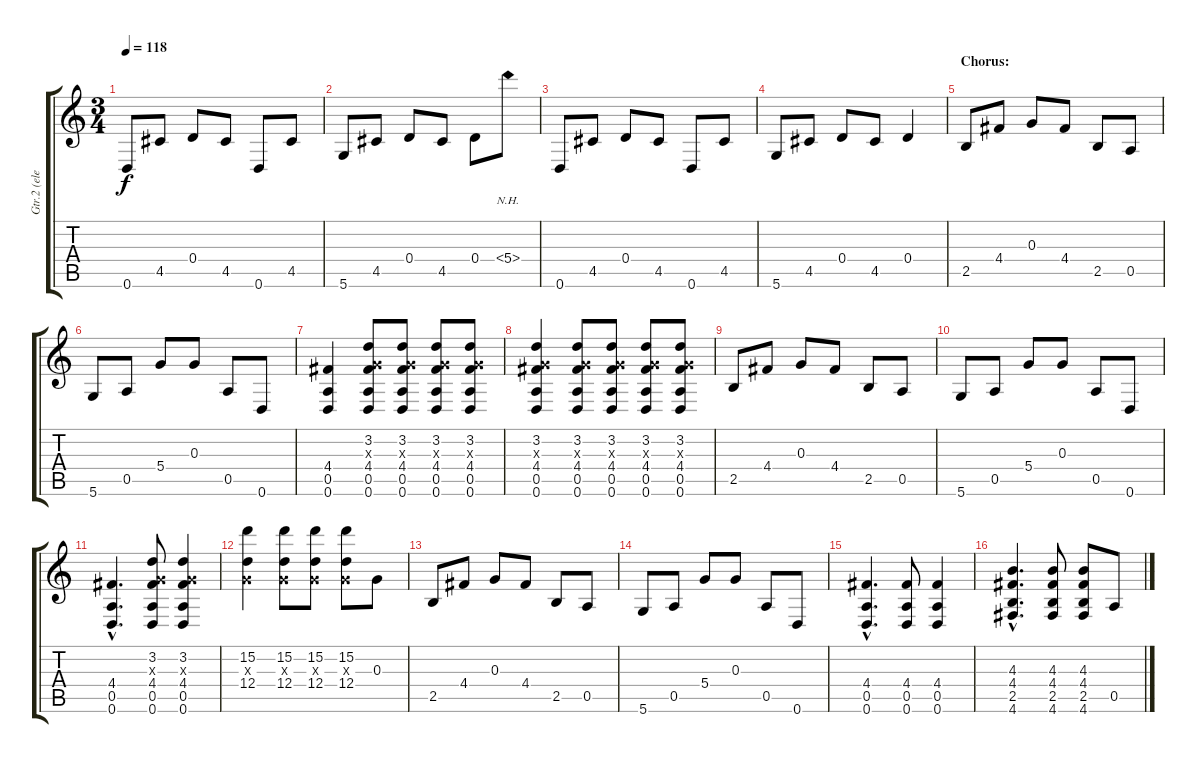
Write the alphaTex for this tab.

\track ("Gtr.2 (elec.)" "Gtr.2 (ele") {instrument electricguitarclean}
\staff {score tabs}
\tuning (E4 B3 G3 D3 A2 D2) {hide}
\ts (3 4)
\tempo 118
\clef g2
\ks c
0.6.8{dy f} 4.5.8 0.4.8 4.5.8 0.6.8 4.5.8 |
5.6.8 4.5.8 0.4.8 4.5.8 0.4.8 5.4{nh}.8 |
0.6.8 4.5.8 0.4.8 4.5.8 0.6.8 4.5.8 |
5.6.8 4.5.8 0.4.8 4.5.8 0.4.4 |
\section ("" "Chorus:")
2.5.8 4.4.8 0.3.8 4.4.8 2.5.8 0.5.8 |
5.6.8 0.5.8 5.4.8 0.3.8 0.5.8 0.6.8 |
(4.4 0.5 0.6).4 (3.2 0.3{x} 4.4 0.5 0.6).8 (3.2 0.3{x} 4.4 0.5 0.6).8 (3.2 0.3{x} 4.4 0.5 0.6).8 (3.2 0.3{x} 4.4 0.5 0.6).8 |
(3.2 0.3{x} 4.4 0.5 0.6).4 (3.2 0.3{x} 4.4 0.5 0.6).8 (3.2 0.3{x} 4.4 0.5 0.6).8 (3.2 0.3{x} 4.4 0.5 0.6).8 (3.2 0.3{x} 4.4 0.5 0.6).8 |
2.5.8 4.4.8 0.3.8 4.4.8 2.5.8 0.5.8 |
5.6.8 0.5.8 5.4.8 0.3.8 0.5.8 0.6.8 |
(4.4{hac} 0.5{hac} 0.6{hac}).4{d} (3.2 0.3{x} 4.4 0.5 0.6).8 (3.2 0.3{x} 4.4 0.5 0.6).4 |
(15.2 0.3{x} 12.4).4 (15.2 0.3{x} 12.4).8 (15.2 0.3{x} 12.4).8 (15.2 0.3{x} 12.4).8 0.3.8 |
2.5.8 4.4.8 0.3.8 4.4.8 2.5.8 0.5.8 |
5.6.8 0.5.8 5.4.8 0.3.8 0.5.8 0.6.8 |
(4.4{hac} 0.5{hac} 0.6{hac}).4{d} (4.4 0.5 0.6).8 (4.4 0.5 0.6).4 |
(4.3{hac} 4.4{hac} 2.5{hac} 4.6{hac}).4{d} (4.3 4.4 2.5 4.6).8 (4.3 4.4 2.5 4.6).8 0.5.8
